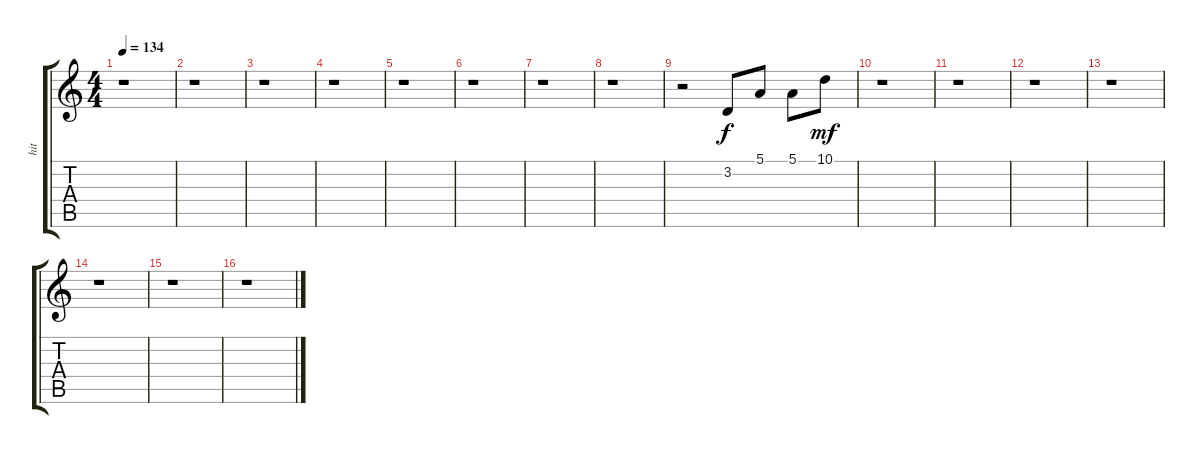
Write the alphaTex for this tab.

\track ("hit" "hit") {instrument stringensemble2}
\staff {score tabs}
\tuning (E4 B3 G3 D3 A2 E2) {hide}
\ts (4 4)
\tempo 134
\clef g2
\ks c
r.1{dy f} |
r.1 |
r.1 |
r.1 |
r.1 |
r.1 |
r.1 |
r.1 |
r.2 3.2.8 5.1.8 5.1.8 10.1.8{dy mf} |
r.1 |
r.1 |
r.1 |
r.1 |
r.1 |
r.1 |
r.1
